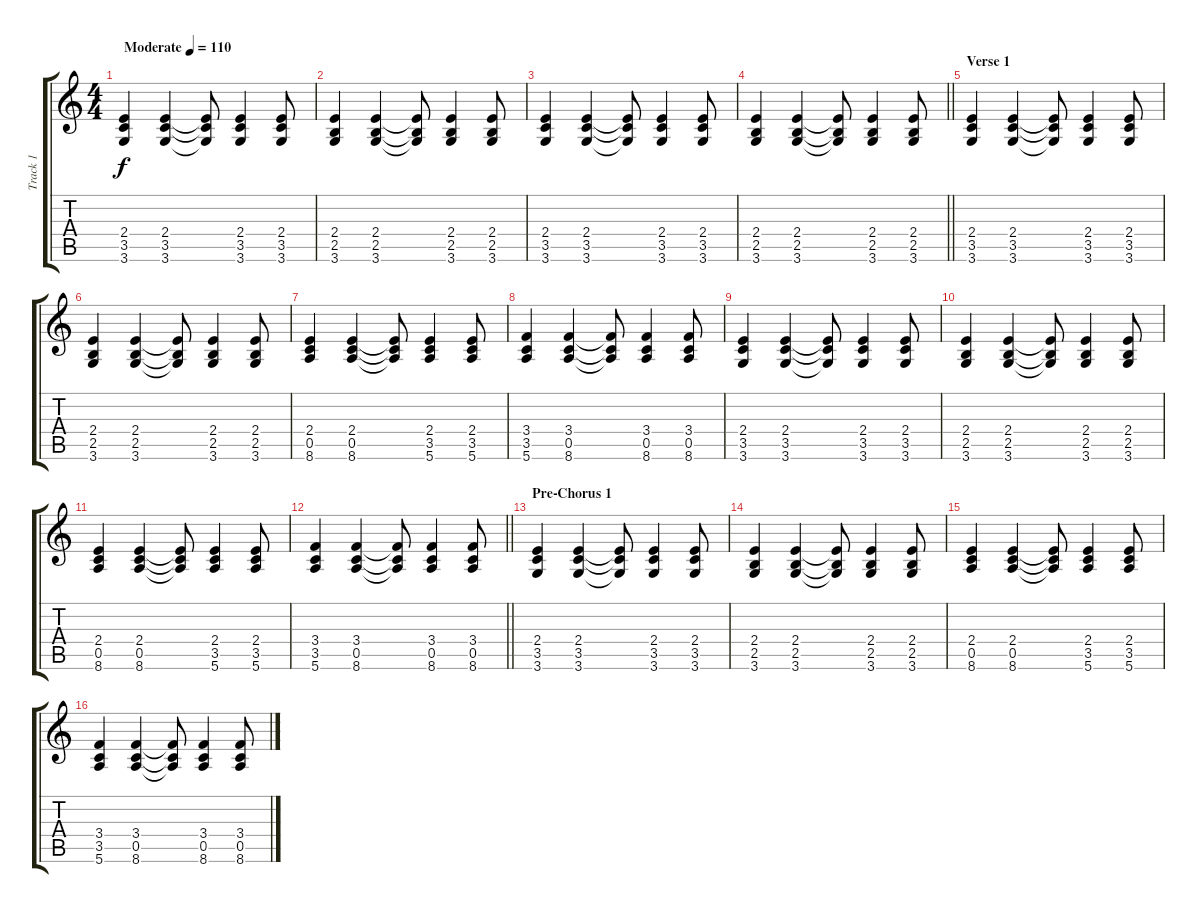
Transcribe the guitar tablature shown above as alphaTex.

\track ("Track 1" "Track 1") {instrument acousticguitarsteel}
\staff {score tabs}
\tuning (E4 B3 G3 D3 A2 E2) {hide}
\ts (4 4)
\tempo (110 "Moderate")
\clef g2
\ks c
(2.4 3.5 3.6).4{dy f instrument acousticguitarsteel} (2.4 3.5 3.6).4 (2.4{t} 3.5{t} 3.6{t}).8 (2.4 3.5 3.6).4 (2.4 3.5 3.6).8 |
(2.4 2.5 3.6).4 (2.4 2.5 3.6).4 (2.4{t} 2.5{t} 3.6{t}).8 (2.4 2.5 3.6).4 (2.4 2.5 3.6).8 |
(2.4 3.5 3.6).4 (2.4 3.5 3.6).4 (2.4{t} 3.5{t} 3.6{t}).8 (2.4 3.5 3.6).4 (2.4 3.5 3.6).8 |
\barLineRight lightlight
(2.4 2.5 3.6).4 (2.4 2.5 3.6).4 (2.4{t} 2.5{t} 3.6{t}).8 (2.4 2.5 3.6).4 (2.4 2.5 3.6).8 |
\section ("" "Verse 1")
(2.4 3.5 3.6).4 (2.4 3.5 3.6).4 (2.4{t} 3.5{t} 3.6{t}).8 (2.4 3.5 3.6).4 (2.4 3.5 3.6).8 |
(2.4 2.5 3.6).4 (2.4 2.5 3.6).4 (2.4{t} 2.5{t} 3.6{t}).8 (2.4 2.5 3.6).4 (2.4 2.5 3.6).8 |
(2.4 0.5 8.6).4 (2.4 0.5 8.6).4 (2.4{t} 0.5{t} 8.6{t}).8 (2.4 3.5 5.6).4 (2.4 3.5 5.6).8 |
(3.4 3.5 5.6).4 (3.4 0.5 8.6).4 (3.4{t} 0.5{t} 8.6{t}).8 (3.4 0.5 8.6).4 (3.4 0.5 8.6).8 |
(2.4 3.5 3.6).4 (2.4 3.5 3.6).4 (2.4{t} 3.5{t} 3.6{t}).8 (2.4 3.5 3.6).4 (2.4 3.5 3.6).8 |
(2.4 2.5 3.6).4 (2.4 2.5 3.6).4 (2.4{t} 2.5{t} 3.6{t}).8 (2.4 2.5 3.6).4 (2.4 2.5 3.6).8 |
(2.4 0.5 8.6).4 (2.4 0.5 8.6).4 (2.4{t} 0.5{t} 8.6{t}).8 (2.4 3.5 5.6).4 (2.4 3.5 5.6).8 |
\barLineRight lightlight
(3.4 3.5 5.6).4 (3.4 0.5 8.6).4 (3.4{t} 0.5{t} 8.6{t}).8 (3.4 0.5 8.6).4 (3.4 0.5 8.6).8 |
\section ("" "Pre-Chorus 1")
(2.4 3.5 3.6).4 (2.4 3.5 3.6).4 (2.4{t} 3.5{t} 3.6{t}).8 (2.4 3.5 3.6).4 (2.4 3.5 3.6).8 |
(2.4 2.5 3.6).4 (2.4 2.5 3.6).4 (2.4{t} 2.5{t} 3.6{t}).8 (2.4 2.5 3.6).4 (2.4 2.5 3.6).8 |
(2.4 0.5 8.6).4 (2.4 0.5 8.6).4 (2.4{t} 0.5{t} 8.6{t}).8 (2.4 3.5 5.6).4 (2.4 3.5 5.6).8 |
(3.4 3.5 5.6).4 (3.4 0.5 8.6).4 (3.4{t} 0.5{t} 8.6{t}).8 (3.4 0.5 8.6).4 (3.4 0.5 8.6).8
